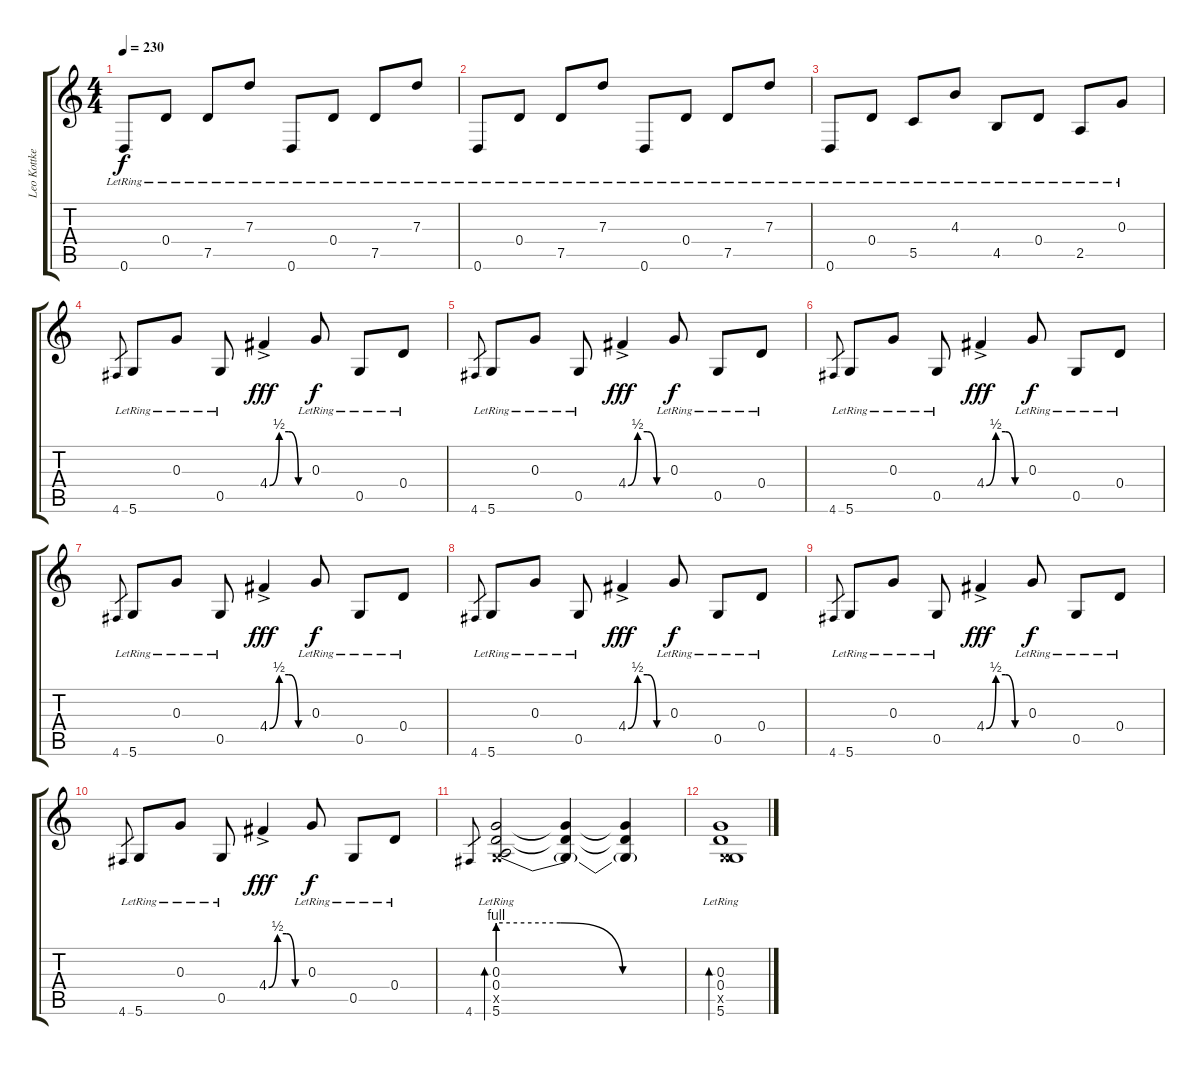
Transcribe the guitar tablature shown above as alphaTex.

\track ("Leo Kottke" "Leo Kottke") {instrument acousticguitarsteel}
\staff {score tabs}
\tuning (D4 B3 G3 D3 G2 D2) {hide}
\ts (4 4)
\tempo 230
\clef g2
\ks c
0.6{lr}.8{dy f} 0.4{lr}.8 7.5{lr}.8 7.3{lr}.8 0.6{lr}.8 0.4{lr}.8 7.5{lr}.8 7.3{lr}.8 |
0.6{lr}.8 0.4{lr}.8 7.5{lr}.8 7.3{lr}.8 0.6{lr}.8 0.4{lr}.8 7.5{lr}.8 7.3{lr}.8 |
0.6{lr}.8 0.4{lr}.8 5.5{lr}.8 4.3{lr}.8 4.5{lr}.8 0.4{lr}.8 2.5{lr}.8 0.3{lr}.8 |
4.6.8{gr} 5.6{lr}.8 0.3{lr}.8 0.5{lr}.8 4.4{be (custom 0 0 15 2 30 2 45 0 60 0) ac}.4{dy fff} 0.3{lr}.8{dy f} 0.5{lr}.8 0.4{lr}.8 |
4.6.8{gr} 5.6{lr}.8 0.3{lr}.8 0.5{lr}.8 4.4{be (custom 0 0 15 2 30 2 45 0 60 0) ac}.4{dy fff} 0.3{lr}.8{dy f} 0.5{lr}.8 0.4{lr}.8 |
4.6.8{gr} 5.6{lr}.8 0.3{lr}.8 0.5{lr}.8 4.4{be (custom 0 0 15 2 30 2 45 0 60 0) ac}.4{dy fff} 0.3{lr}.8{dy f} 0.5{lr}.8 0.4{lr}.8 |
4.6.8{gr} 5.6{lr}.8 0.3{lr}.8 0.5{lr}.8 4.4{be (custom 0 0 15 2 30 2 45 0 60 0) ac}.4{dy fff} 0.3{lr}.8{dy f} 0.5{lr}.8 0.4{lr}.8 |
4.6.8{gr} 5.6{lr}.8 0.3{lr}.8 0.5{lr}.8 4.4{be (custom 0 0 15 2 30 2 45 0 60 0) ac}.4{dy fff} 0.3{lr}.8{dy f} 0.5{lr}.8 0.4{lr}.8 |
4.6.8{gr} 5.6{lr}.8 0.3{lr}.8 0.5{lr}.8 4.4{be (custom 0 0 15 2 30 2 45 0 60 0) ac}.4{dy fff} 0.3{lr}.8{dy f} 0.5{lr}.8 0.4{lr}.8 |
4.6.8{gr} 5.6{lr}.8 0.3{lr}.8 0.5{lr}.8 4.4{be (custom 0 0 15 2 30 2 45 0 60 0) ac}.4{dy fff} 0.3{lr}.8{dy f} 0.5{lr}.8 0.4{lr}.8 |
4.6.8{gr} (0.3{lr} 0.4{lr} 0.5{x} 5.6{be (custom 0 4 20 4 40 0 60 0)}).2{bd 30} (0.3{t} 0.4{t} 5.6{t}).4 (0.3{t} 0.4{t} 5.6{t}).4 |
(0.3{lr} 0.4{lr} 0.5{x} 5.6{lr}).1{bd 30}
